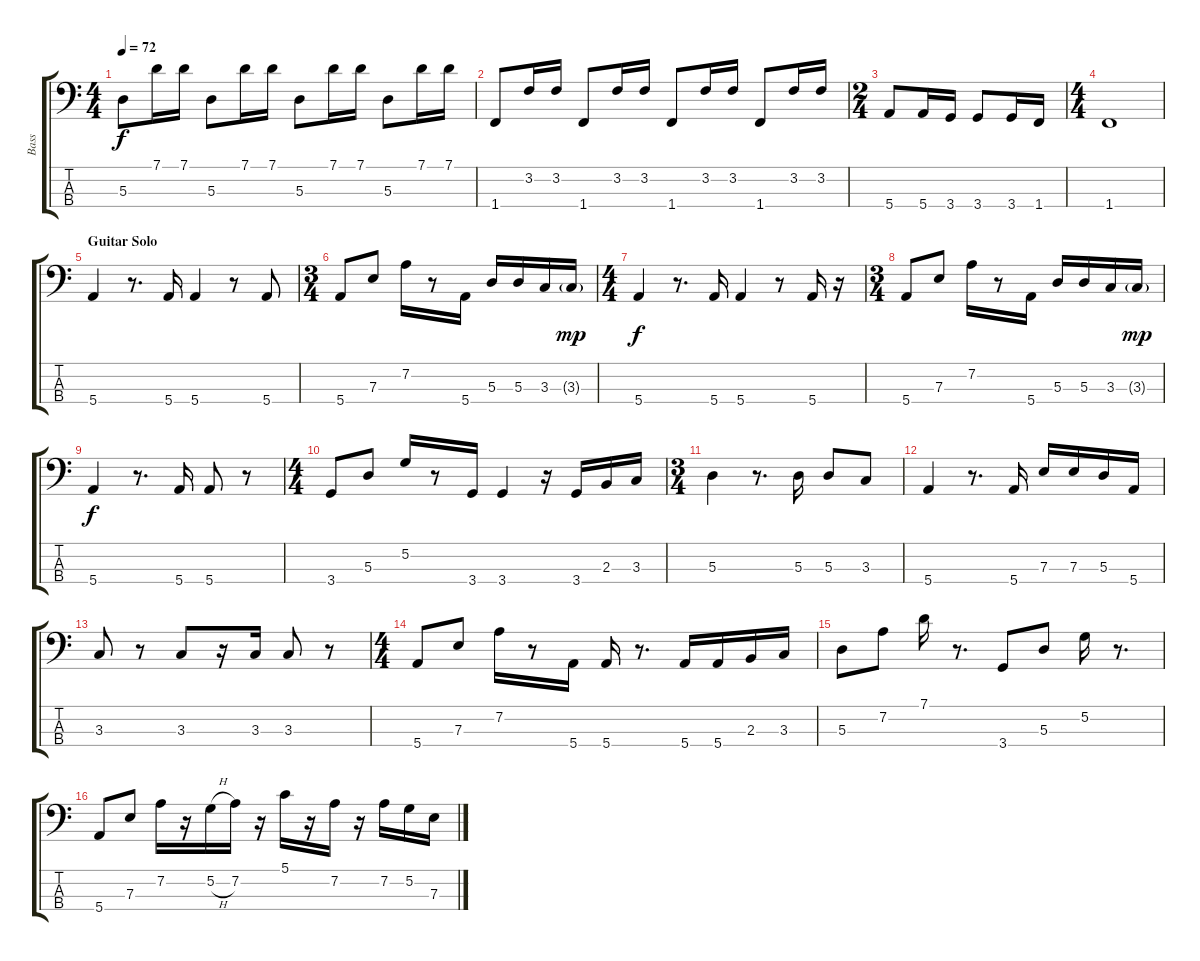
\track ("Bass" "Bass") {instrument electricbassfinger}
\staff {score tabs}
\tuning (G2 D2 A1 E1) {hide}
\ts (4 4)
\tempo 72
\clef f4
\ks c
5.3.8{dy f instrument electricbassfinger} 7.1.16 7.1.16 5.3.8 7.1.16 7.1.16 5.3.8 7.1.16 7.1.16 5.3.8 7.1.16 7.1.16 |
1.4.8 3.2.16 3.2.16 1.4.8 3.2.16 3.2.16 1.4.8 3.2.16 3.2.16 1.4.8 3.2.16 3.2.16 |
\ts (2 4)
5.4.8 5.4.16 3.4.16 3.4.8 3.4.16 1.4.16 |
\ts (4 4)
1.4.1 |
\section ("" "Guitar Solo")
5.4.4 r.8{d} 5.4.16 5.4.4 r.8 5.4.8 |
\ts (3 4)
5.4.8 7.3.8 7.2.16 r.8 5.4.16 5.3.16 5.3.16 3.3.16 3.3{g}.16{dy mp} |
\ts (4 4)
5.4.4{dy f} r.8{d} 5.4.16 5.4.4 r.8 5.4.16 r.16 |
\ts (3 4)
5.4.8 7.3.8 7.2.16 r.8 5.4.16 5.3.16 5.3.16 3.3.16 3.3{g}.16{dy mp} |
5.4.4{dy f} r.8{d} 5.4.16 5.4.8 r.8 |
\ts (4 4)
3.4.8 5.3.8 5.2.16 r.8 3.4.16 3.4.4 r.16 3.4.16 2.3.16 3.3.16 |
\ts (3 4)
5.3.4 r.8{d} 5.3.16 5.3.8 3.3.8 |
5.4.4 r.8{d} 5.4.16 7.3.16 7.3.16 5.3.16 5.4.16 |
3.3.8 r.8 3.3.8 r.16 3.3.16 3.3.8 r.8 |
\ts (4 4)
5.4.8 7.3.8 7.2.16 r.8 5.4.16 5.4.16 r.8{d} 5.4.16 5.4.16 2.3.16 3.3.16 |
5.3.8 7.2.8 7.1.16 r.8{d} 3.4.8 5.3.8 5.2.16 r.8{d} |
5.4.8 7.3.8 7.2.16 r.16 5.2{h}.16 7.2.16 r.16 5.1.16 r.16 7.2.16 r.16 7.2.16 5.2.16 7.3.16
